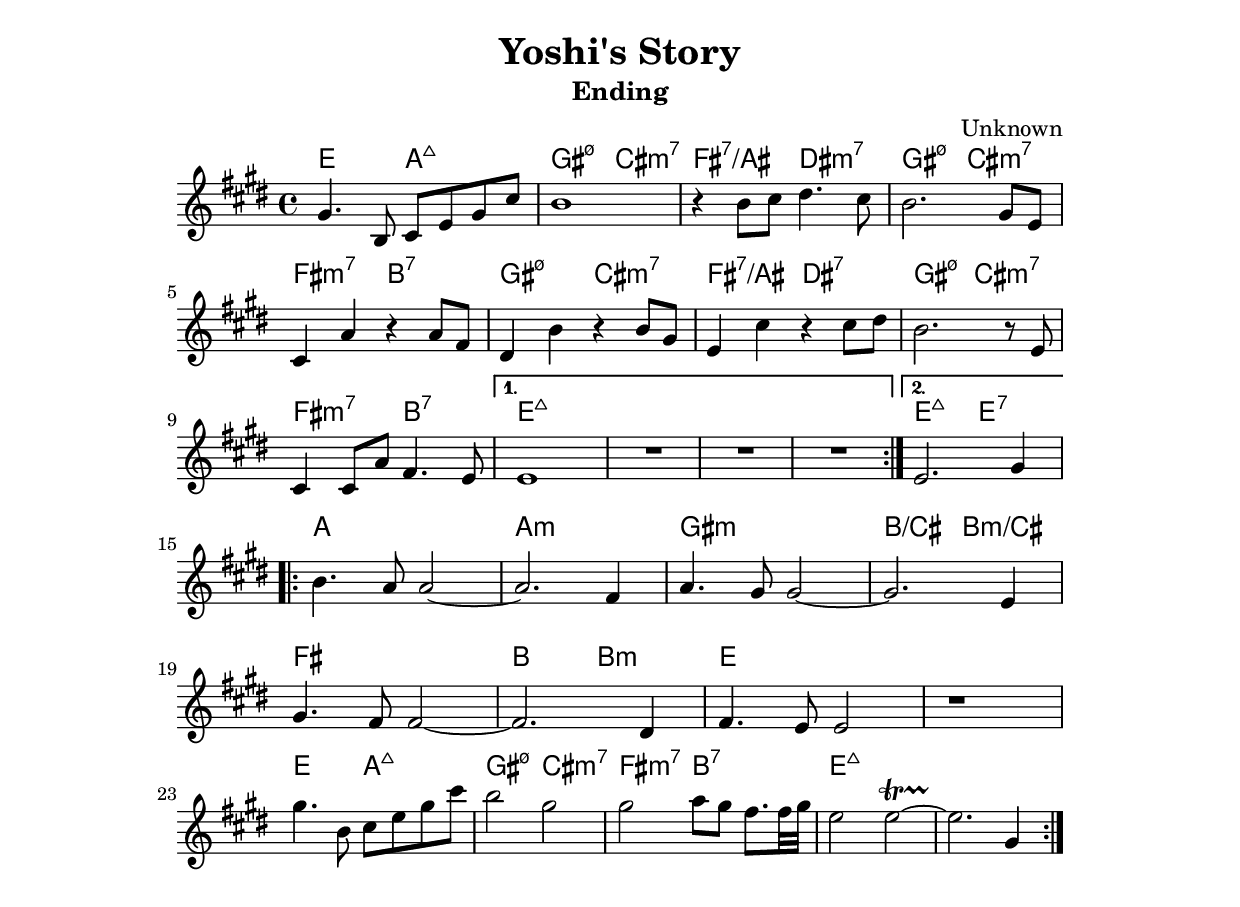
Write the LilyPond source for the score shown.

\header {
 title = "Yoshi's Story" 
 subtitle = "Ending" 
 composer = "Unknown" 
}

\paper {
line-width = 15\cm
indent = 0\cm
}
% Macro to print single slash
rs = {
  \once \override Rest #'stencil = #ly:percent-repeat-item-interface::beat-slash
  \once \override Rest #'thickness = #0.48
  \once \override Rest #'slope = #1.7
  r4
}

% Function to print a specified number of slashes
comp = #(define-music-function (parser location count) ( integer?)
  #{
    \override Rest #'stencil = #ly:percent-repeat-item-interface::beat-slash
    \override Rest #'thickness = #0.48
    \override Rest #'slope = #1.7
    \repeat unfold $count { r4 }
    \revert Rest #'stencil
  #}
)



melody = \relative c' {
	\clef treble
	\key e \major
	\time 4/4
\repeat volta 2 {
	% Melody here
	\autoBeamOn
	gis'4. b,8 cis e gis cis |
	b1 |
	r4 b8 cis dis4. cis8 |
	b2. gis8 e |
	\break
	cis4 a' r4 a8 fis |
	dis4 b' r b8 gis |
	e4 cis' r cis8 dis |
	b2. r8 e, |
	\break

	cis4 cis8 a' fis4. e8 |
}
        \alternative{{
        e1 
	\compressFullBarRests R1*3
        }
	{e2. gis4}}
        
        \break
        \repeat volta 2 {
        b4. a8 a2~a2. fis4 |
        a4. gis8 gis2~ |
        gis2. e4 |
        
        \break
        
        gis4. fis8 fis2~ |
        fis2. dis4 |
        fis4. e8 e2|
        r1 |
        \break
        
        gis'4. b,8 cis e gis cis |
        b2 gis |
        gis2 a8 gis fis8. fis32 gis |
        e2 e~\startTrillSpan e2.  
        \stopTrillSpan gis,4 
        }
	
}

text = \lyricmode {
 % Lyrics here
}

harmonies = \chordmode {
 % Chord changes here
e2 a:maj7 gis:m7.5- cis:m7 fis:7/ais dis:m7 gis:m7.5- cis:m7
fis:m7 b:7 gis:m7.5- cis:m7 fis:7/ais dis:7 gis:m7.5- cis:m7
fis:m7 b:7 e1:maj7 s s s e2:maj7 e:7 
a1 a:m gis:m b2:/cis b:m/cis
fis1 b2 b:m e1 s
e2 a:maj7 gis:m7.5- cis:m7 fis:m7 b:7 e:maj7 

}
\score {
 <<
 \new ChordNames {
 \set chordChanges = ##f
 \harmonies
 }
 \new Voice = "one" { \autoBeamOn \melody }
 \new Lyrics \lyricsto "one" \text
 >>
	\layout {
		\context {
			\Score
			\override NonMusicalPaperColumn #'line-break-permission = ##f
			\override NonMusicalPaperColumn #'page-break-permission = ##f
		}

	}
 \midi { }
}